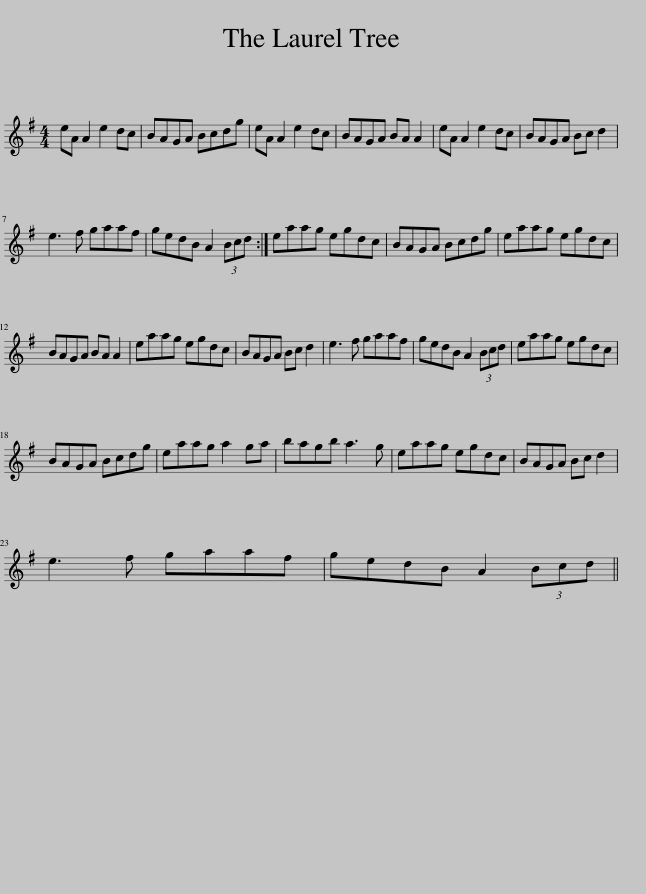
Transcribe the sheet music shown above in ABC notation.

X:1
L:1/8
M:4/4
I:linebreak $
K:G
V:1 treble
V:1
 eA A2 e2 dc | BAGA Bcdg | eA A2 e2 dc | BAGA BA A2 | eA A2 e2 dc | %5
 BAGA Bc d2 |$ e3 f gaaf | gedB A2 (3Bcd :| eaag egdc | BAGA Bcdg | %10
 eaag egdc |$ BAGA BA A2 | eaag egdc | BAGA Bc d2 | e3 f gaaf | %15
 gedB A2 (3Bcd | eaag egdc |$ BAGA Bcdg | eaag a2 ga | bagb a3 g | %20
 eaag egdc | BAGA Bc d2 |$ e3 f gaaf | gedB A2 (3Bcd || %24
